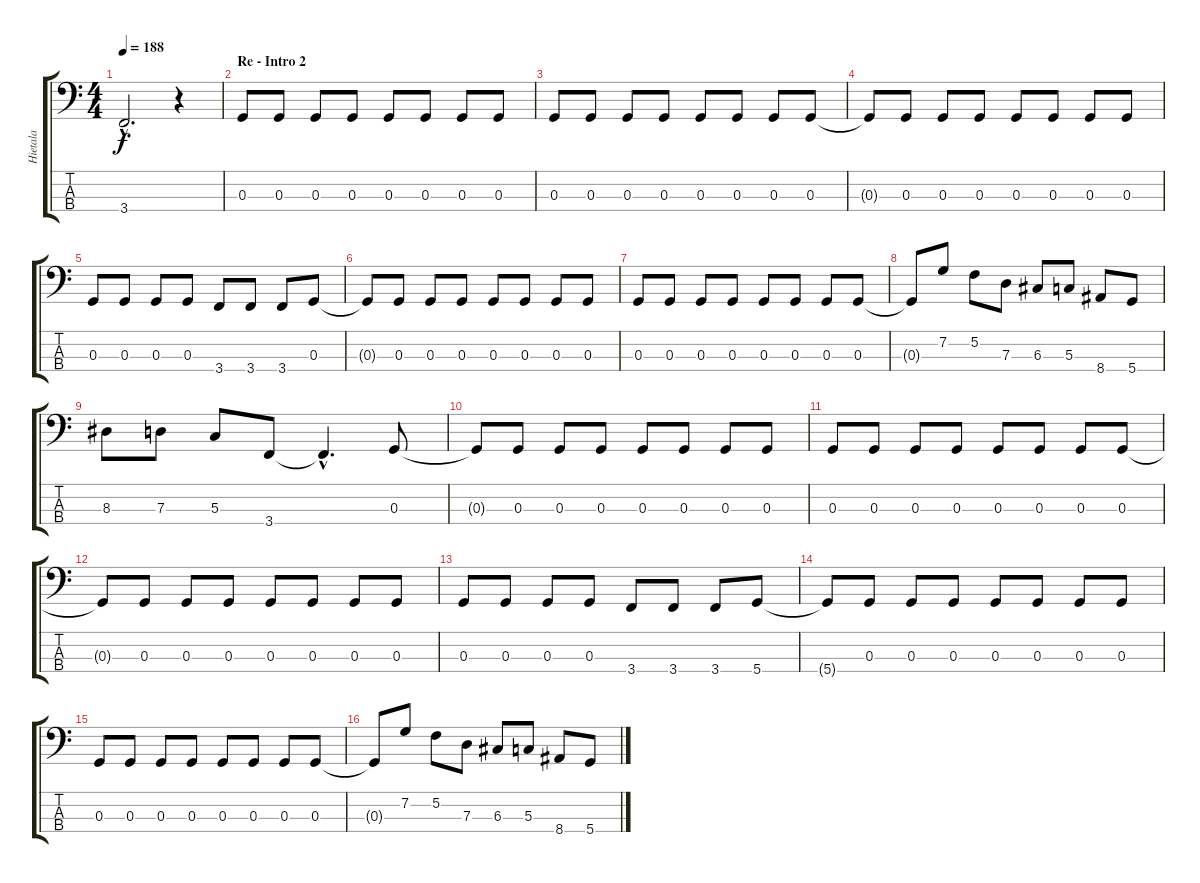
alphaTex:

\track ("Hietala" "Hietala") {instrument electricbassfinger}
\staff {score tabs}
\tuning (F2 C2 G1 D1) {hide}
\ts (4 4)
\tempo 188
\clef f4
\ks c
3.4{hac}.2{d dy f} r.4 |
\section ("" "Re - Intro 2")
0.3.8 0.3.8 0.3.8 0.3.8 0.3.8 0.3.8 0.3.8 0.3.8 |
0.3.8 0.3.8 0.3.8 0.3.8 0.3.8 0.3.8 0.3.8 0.3.8 |
0.3{t}.8 0.3.8 0.3.8 0.3.8 0.3.8 0.3.8 0.3.8 0.3.8 |
0.3.8 0.3.8 0.3.8 0.3.8 3.4.8 3.4.8 3.4.8 0.3.8 |
0.3{t}.8 0.3.8 0.3.8 0.3.8 0.3.8 0.3.8 0.3.8 0.3.8 |
0.3.8 0.3.8 0.3.8 0.3.8 0.3.8 0.3.8 0.3.8 0.3.8 |
0.3{t}.8 7.2.8 5.2.8 7.3.8 6.3.8 5.3.8 8.4.8 5.4.8 |
8.3.8 7.3.8 5.3.8 3.4.8 3.4{hac t}.4{d} 0.3.8 |
0.3{t}.8 0.3.8 0.3.8 0.3.8 0.3.8 0.3.8 0.3.8 0.3.8 |
0.3.8 0.3.8 0.3.8 0.3.8 0.3.8 0.3.8 0.3.8 0.3.8 |
0.3{t}.8 0.3.8 0.3.8 0.3.8 0.3.8 0.3.8 0.3.8 0.3.8 |
0.3.8 0.3.8 0.3.8 0.3.8 3.4.8 3.4.8 3.4.8 5.4.8 |
5.4{t}.8 0.3.8 0.3.8 0.3.8 0.3.8 0.3.8 0.3.8 0.3.8 |
0.3.8 0.3.8 0.3.8 0.3.8 0.3.8 0.3.8 0.3.8 0.3.8 |
0.3{t}.8 7.2.8 5.2.8 7.3.8 6.3.8 5.3.8 8.4.8 5.4.8
